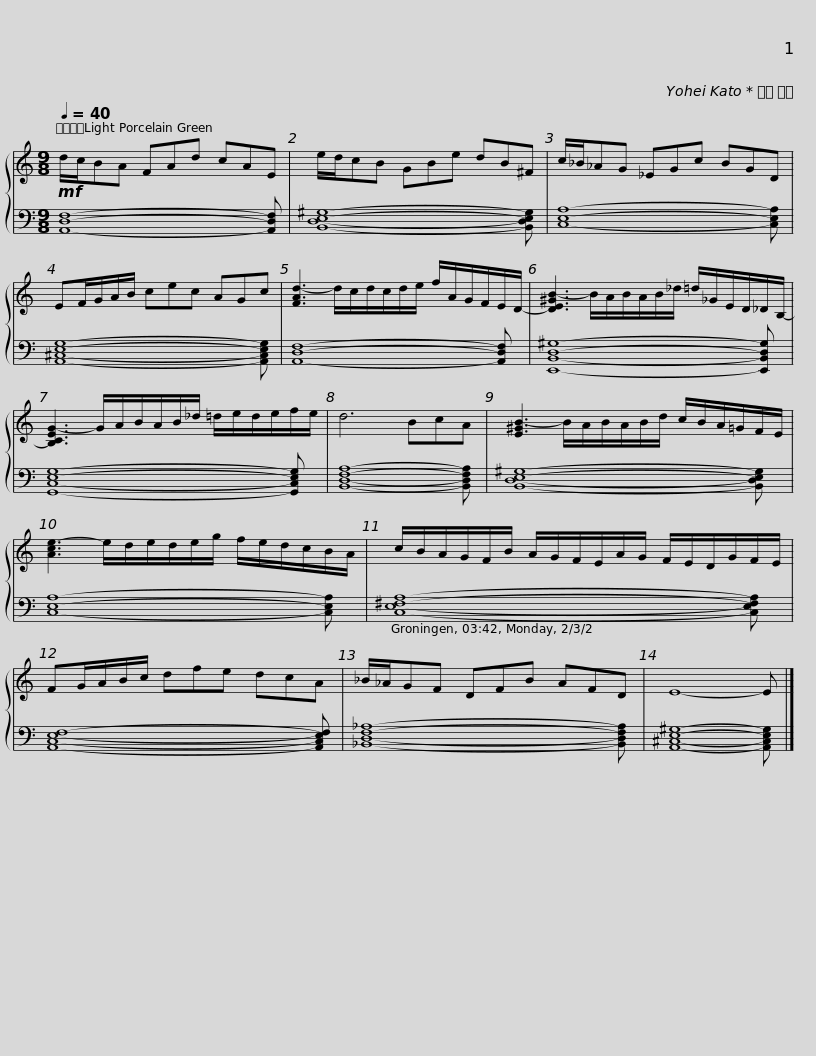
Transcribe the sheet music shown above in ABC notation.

X:1
%%score { 1 | 2 }
L:1/8
Q:1/4=40
M:9/8
I:linebreak $
K:C
V:1 treble
V:2 bass
V:1
!mf! d/c/BA FAd cAE | e/d/cB GBe dB^F | c/_B/_AG _EGc BGD | EF/G/A/B/ cec AGc |$ [FAd-]3 d/c/d/c/d/e/ f/A/G/F/E/D/- | %5
 [DE^GB-]3 B/A/B/A/B/_d/ =d/_G/E/D/_D/B,/- | [B,CEG-]3 G/A/B/A/B/_d/ =d/e/d/e/f/e/ |$ d6 BcA | [E^GB-]3 B/A/B/A/B/d/ c/B/A/=G/F/E/ | [Ace-]3 e/d/e/d/e/g/ f/e/d/c/B/A/ |$ %10
 c/B/A/G/F/B/ A/G/F/E/A/G/ F/E/D/G/F/E/ | FG/A/B/c/ dfe dcA | _B/_A/GF DFB AFD | E8- E |] %14
V:2
 [A,,D,F,]8- [A,,D,F,] | [B,,D,E,^G,]8- [B,,D,E,G,] | [C,E,A,]8- [C,E,A,] | [A,,^C,E,G,]8- [A,,C,E,G,] |$ [A,,D,F,]8- [A,,D,F,] | %5
 [E,,B,,D,^G,]8- [E,,B,,D,G,] | [G,,C,E,G,]8- [G,,C,E,G,] |$ [B,,D,F,A,]8- [B,,D,F,A,] | [B,,D,E,^G,]8- [B,,D,E,G,] | [C,E,A,]8- [C,E,A,] |$ %10
 [C,E,^F,A,]8- [C,E,F,A,] | [A,,C,E,F,]8- [A,,C,E,F,] | [_B,,D,F,_A,]8- [B,,D,F,A,] | [A,,^C,E,^G,]8- [A,,C,E,G,] |] %14
